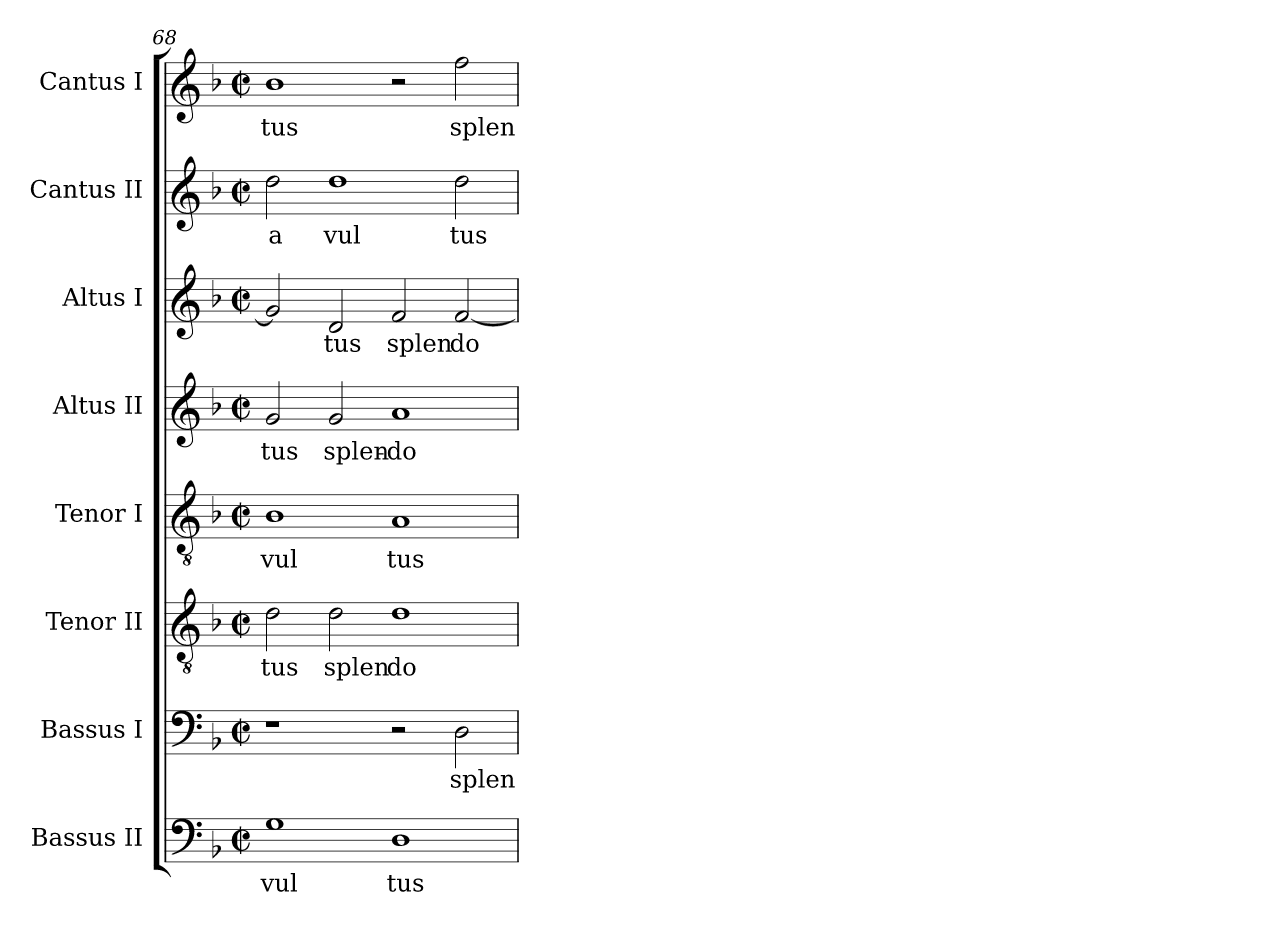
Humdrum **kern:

**kern	**text	**kern	**text	**kern	**text	**kern	**text	**kern	**text	**kern	**text	**kern	**text	**kern	**text
*part8	*part8	*part7	*part7	*part6	*part6	*part5	*part5	*part4	*part4	*part3	*part3	*part2	*part2	*part1	*part1
*staff8	*staff8	*staff7	*staff7	*staff6	*staff6	*staff5	*staff5	*staff4	*staff4	*staff3	*staff3	*staff2	*staff2	*staff1	*staff1
*I"Bassus II	*	*I"Bassus I	*	*I"Tenor II	*	*I"Tenor I	*	*I"Altus II	*	*I"Altus I	*	*I"Cantus II	*	*I"Cantus I	*
*I'B II	*	*I'B I	*	*I'T II	*	*I'T I	*	*I'A II	*	*I'A I	*	*	*	*	*
*clefF4	*	*clefF4	*	*clefGv2	*	*clefGv2	*	*clefG2	*	*clefG2	*	*clefG2	*	*clefG2	*
*k[b-]	*	*k[b-]	*	*k[b-]	*	*k[b-]	*	*k[b-]	*	*k[b-]	*	*k[b-]	*	*k[b-]	*
*F:	*	*F:	*	*F:	*	*F:	*	*F:	*	*F:	*	*F:	*	*F:	*
*M2/2	*	*M2/2	*	*M2/2	*	*M2/2	*	*M2/2	*	*M2/2	*	*M2/2	*	*M2/2	*
*met(c|)	*	*met(c|)	*	*met(c|)	*	*met(c|)	*	*met(c|)	*	*met(c|)	*	*met(c|)	*	*met(c|)	*
=68	=68	=68	=68	=68	=68	=68	=68	=68	=68	=68	=68	=68	=68	=68	=68
!	!LO:LY:b:cj	!	!	!	!LO:LY:b:cj	!	!LO:LY:b:cj	!	!LO:LY:b:cj	!	!	!	!LO:LY:b:cj	!	!LO:LY:b:cj
1G	vul	1r	.	2d\	tus	1B-	vul	2g/	-tus	2g/]	.	2dd\	a	1b-	tus
!	!	!	!	!	!LO:LY:b:cj	!	!	!	!LO:LY:b:cj	!	!LO:LY:b:cj	!	!LO:LY:b:cj	!	!
.	.	.	.	2d\	splen	.	.	2g/	splen-	2d/	tus	1dd	vul	.	.
!	!LO:LY:b:cj	!	!	!	!LO:LY:b:cj	!	!LO:LY:b:cj	!	!LO:LY:b:cj	!	!LO:LY:b:cj	!	!	!	!
1D	tus	2r	.	1d	do	1A	tus	1a	-do-	2f/	splen	.	.	2r	.
!	!	!	!LO:LY:b:cj	!	!	!	!	!	!	!	!LO:LY:b:cj	!	!LO:LY:b:cj	!	!LO:LY:b:cj
.	.	2D\	splen	.	.	.	.	.	.	[<2f/	do	2dd\	tus	2ff\	splen
=	=	=	=	=	=	=	=	=	=	=	=	=	=	=	=
*-	*-	*-	*-	*-	*-	*-	*-	*-	*-	*-	*-	*-	*-	*-	*-
